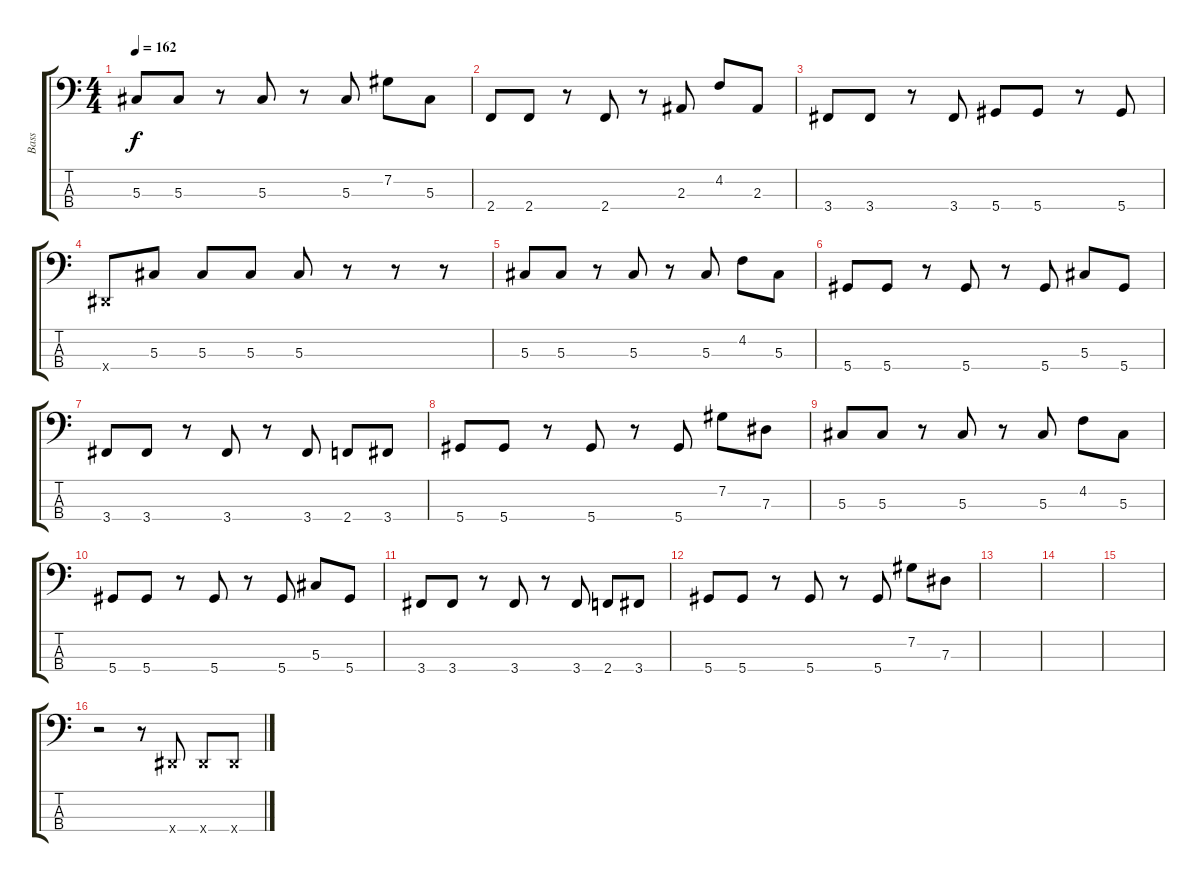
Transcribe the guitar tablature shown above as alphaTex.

\track ("Bass" "Bass") {instrument electricbassfinger}
\staff {score tabs}
\tuning (Gb2 Db2 Ab1 Eb1) {hide}
\ts (4 4)
\tempo 162
\clef f4
\ks c
5.3.8{dy f} 5.3.8 r.8 5.3.8 r.8 5.3.8 7.2.8 5.3.8 |
2.4.8 2.4.8 r.8 2.4.8 r.8 2.3.8 4.2.8 2.3.8 |
3.4.8 3.4.8 r.8 3.4.8 5.4.8 5.4.8 r.8 5.4.8 |
0.4{x}.8 5.3.8 5.3.8 5.3.8 5.3.8 r.8 r.8 r.8 |
5.3.8 5.3.8 r.8 5.3.8 r.8 5.3.8 4.2.8 5.3.8 |
5.4.8 5.4.8 r.8 5.4.8 r.8 5.4.8 5.3.8 5.4.8 |
3.4.8 3.4.8 r.8 3.4.8 r.8 3.4.8 2.4.8 3.4.8 |
5.4.8 5.4.8 r.8 5.4.8 r.8 5.4.8 7.2.8 7.3.8 |
5.3.8 5.3.8 r.8 5.3.8 r.8 5.3.8 4.2.8 5.3.8 |
5.4.8 5.4.8 r.8 5.4.8 r.8 5.4.8 5.3.8 5.4.8 |
3.4.8 3.4.8 r.8 3.4.8 r.8 3.4.8 2.4.8 3.4.8 |
5.4.8 5.4.8 r.8 5.4.8 r.8 5.4.8 7.2.8 7.3.8 |
|
|
|
r.2 r.8 0.4{x}.8 0.4{x}.8 0.4{x}.8
